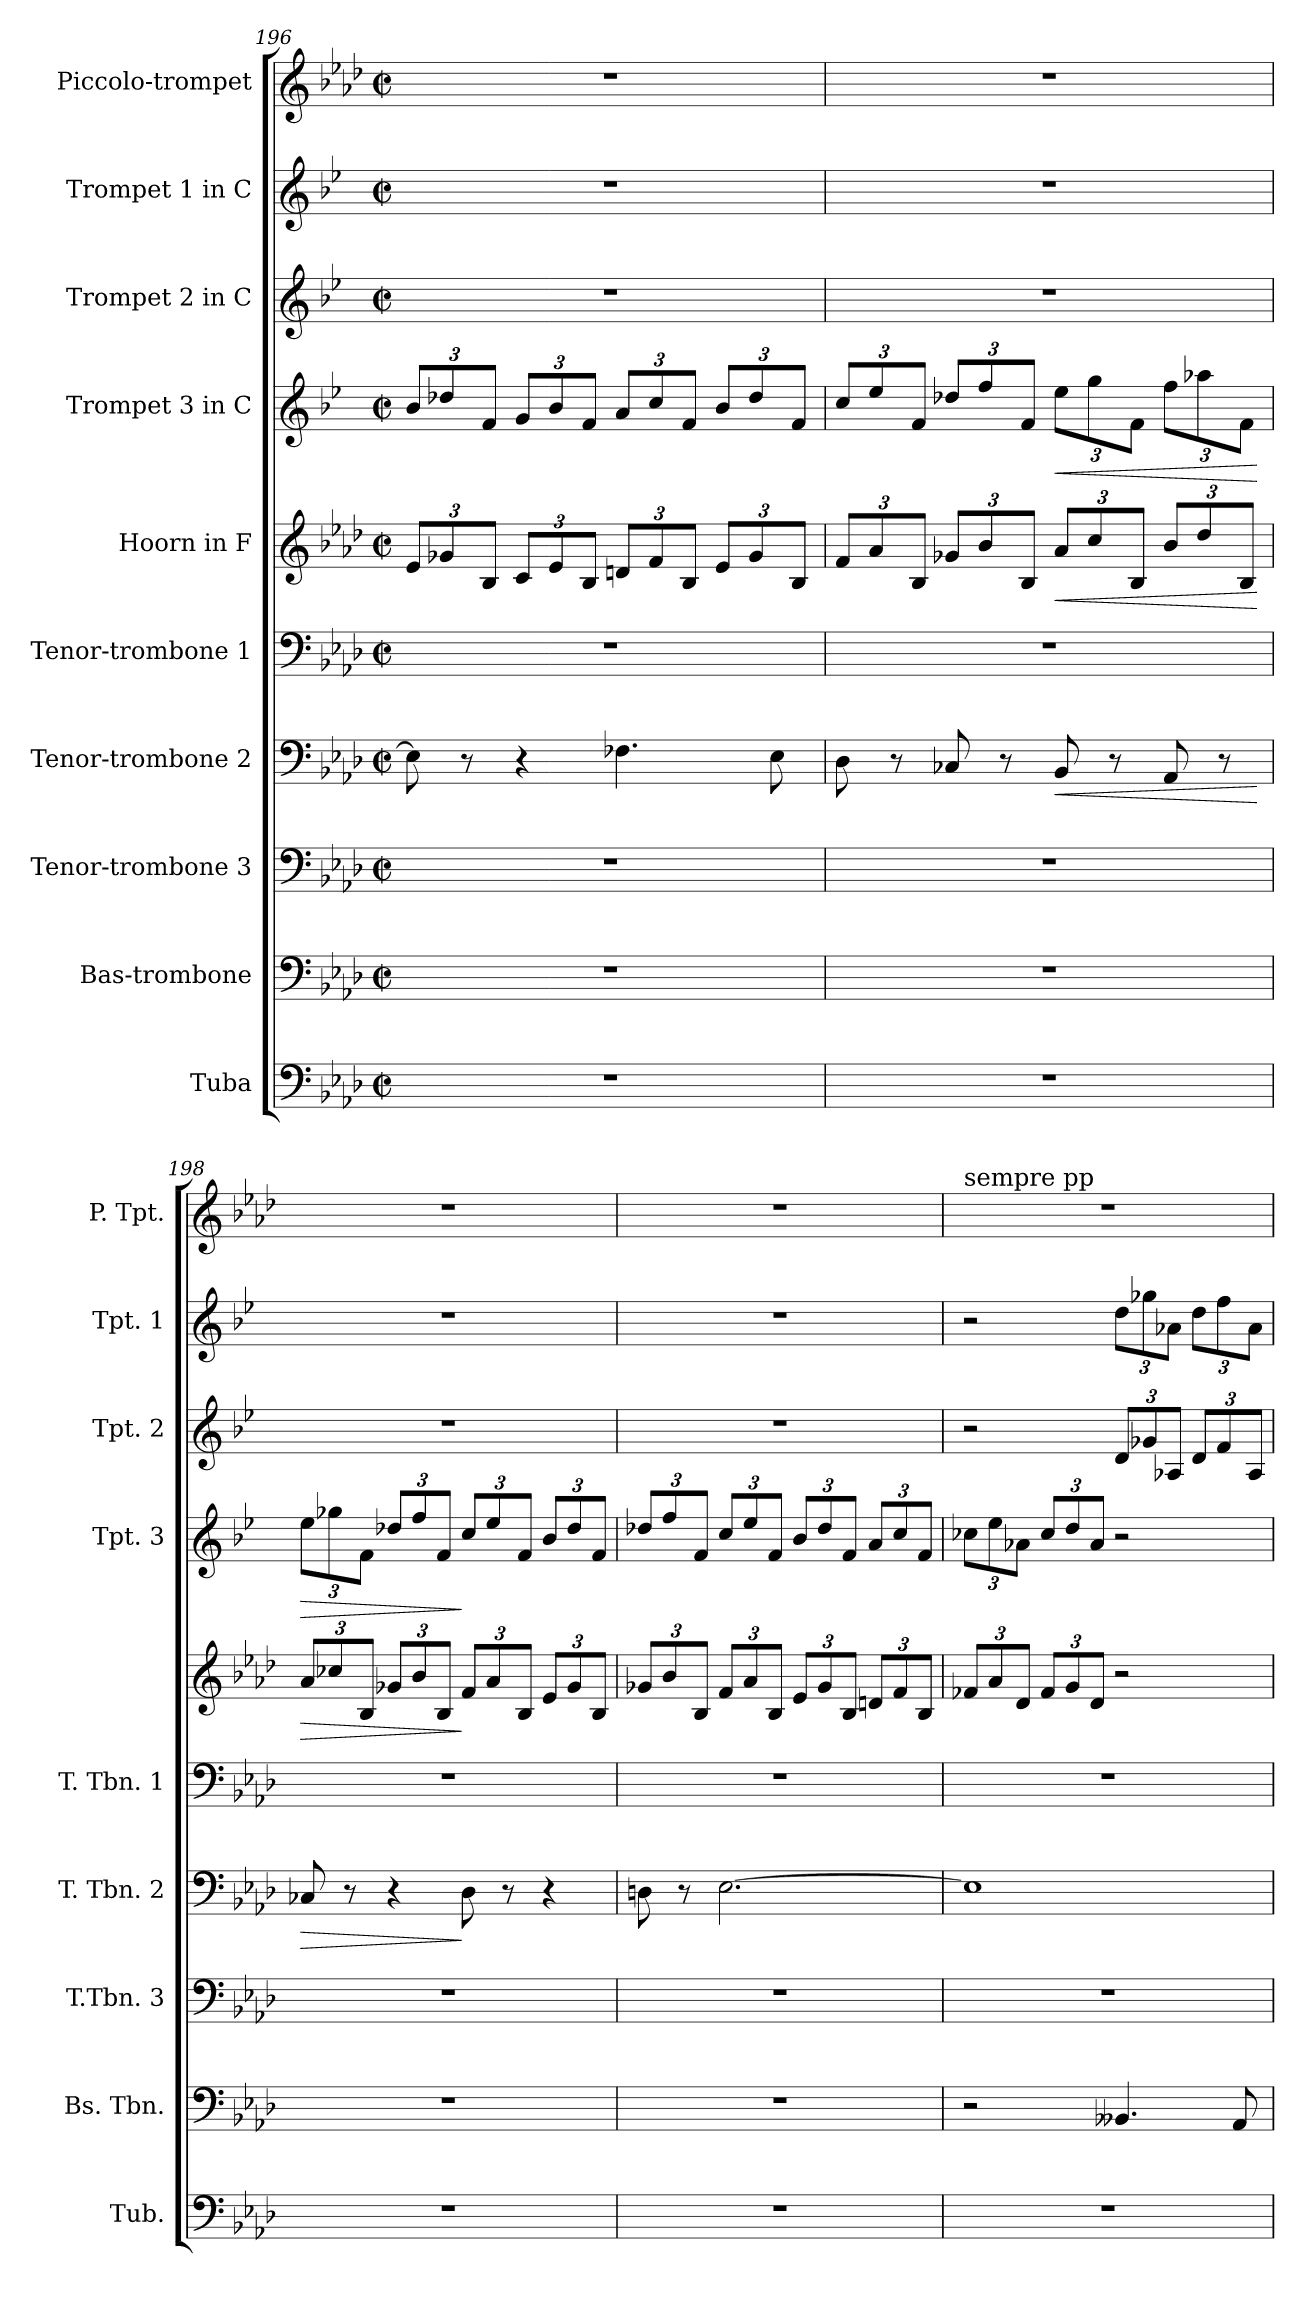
**kern	**kern	**kern	**kern	**dynam	**kern	**kern	**dynam	**kern	**dynam	**kern	**kern	**kern
*part10	*part9	*part8	*part7	*part7	*part6	*part5	*part5	*part4	*part4	*part3	*part2	*part1
*staff10	*staff9	*staff8	*staff7	*staff7	*staff6	*staff5	*staff5	*staff4	*staff4	*staff3	*staff2	*staff1
*I"Tuba	*I"Bas-trombone	*I"Tenor-trombone 3	*I"Tenor-trombone 2	*	*I"Tenor-trombone 1	*I"Hoorn in F	*	*I"Trompet 3 in C	*	*I"Trompet 2 in C	*I"Trompet 1 in C	*I"Piccolo-trompet
*I'Tub.	*I'Bs. Tbn.	*I'T.Tbn. 3	*I'T. Tbn. 2	*	*I'T. Tbn. 1	*	*	*I'Tpt. 3	*	*I'Tpt. 2	*I'Tpt. 1	*I'P. Tpt.
*clefF4	*clefF4	*clefF4	*clefF4	*	*clefF4	*clefG2	*	*clefG2	*	*clefG2	*clefG2	*clefG2
*	*	*	*	*	*	*ITrd4c7	*	*ITrd1c2	*	*ITrd1c2	*ITrd1c2	*ITrd-6c-10
*k[b-e-a-d-]	*k[b-e-a-d-]	*k[b-e-a-d-]	*k[b-e-a-d-]	*	*k[b-e-a-d-]	*k[b-e-a-d-g-]	*	*k[b-e-a-d-]	*	*k[b-e-a-d-]	*k[b-e-a-d-]	*k[b-e-a-d-g-c-]
*M2/2	*M2/2	*M2/2	*M2/2	*	*M2/2	*M2/2	*	*M2/2	*	*M2/2	*M2/2	*M2/2
*met(c|)	*met(c|)	*met(c|)	*met(c|)	*	*met(c|)	*met(c|)	*	*met(c|)	*	*met(c|)	*met(c|)	*met(c|)
*	*	*	*	*	*	*Xbrackettup	*	*Xbrackettup	*	*	*	*
=196	=196	=196	=196	=196	=196	=196	=196	=196	=196	=196	=196	=196
1r	1r	1r	8E-\]	.	1r	12A-/L	.	12a-/L	.	1r	1r	1r
.	.	.	.	.	.	12c-X/	.	12cc-X/	.	.	.	.
.	.	.	8r	.	.	.	.	.	.	.	.	.
.	.	.	.	.	.	12E-/J	.	12e-/J	.	.	.	.
.	.	.	4r	.	.	12F/L	.	12f/L	.	.	.	.
.	.	.	.	.	.	12A-/	.	12a-/	.	.	.	.
.	.	.	.	.	.	12E-/J	.	12e-/J	.	.	.	.
.	.	.	4.F-X\	.	.	12Gn/L	.	12g/L	.	.	.	.
.	.	.	.	.	.	12B-/	.	12b-/	.	.	.	.
.	.	.	.	.	.	12E-/J	.	12e-/J	.	.	.	.
.	.	.	.	.	.	12A-/L	.	12a-/L	.	.	.	.
.	.	.	.	.	.	12c-/	.	12cc-/	.	.	.	.
.	.	.	8E-\	.	.	.	.	.	.	.	.	.
.	.	.	.	.	.	12E-/J	.	12e-/J	.	.	.	.
!!LO:PB:g=z
=197	=197	=197	=197	=197	=197	=197	=197	=197	=197	=197	=197	=197
1r	1r	1r	8D-\	.	1r	12B-/L	.	12b-/L	.	1r	1r	1r
.	.	.	.	.	.	12d-/	.	12dd-/	.	.	.	.
.	.	.	8r	.	.	.	.	.	.	.	.	.
.	.	.	.	.	.	12E-/J	.	12e-/J	.	.	.	.
.	.	.	8C-X/	.	.	12c-X/L	.	12cc-X/L	.	.	.	.
.	.	.	.	.	.	12e-/	.	12ee-/	.	.	.	.
.	.	.	8r	.	.	.	.	.	.	.	.	.
.	.	.	.	.	.	12E-/J	.	12e-/J	.	.	.	.
!	!	!	!	!LO:HP:b	!	!	!LO:HP:b	!	!LO:HP:b	!	!	!
.	.	.	8BB-/	<	.	12d-/L	<	12dd-\L	<	.	.	.
.	.	.	.	.	.	12f/	.	12ff\	.	.	.	.
.	.	.	8r	.	.	.	.	.	.	.	.	.
.	.	.	.	.	.	12E-/J	.	12e-\J	.	.	.	.
.	.	.	8AA-/	.	.	12e-/L	.	12ee-\L	.	.	.	.
.	.	.	.	.	.	12g-/	.	12gg-X\	.	.	.	.
.	.	.	8r	.	.	.	.	.	.	.	.	.
.	.	.	.	.	.	12E-/J	.	12e-\J	.	.	.	.
.	.	.	.	[	.	.	[	.	[	.	.	.
=198	=198	=198	=198	=198	=198	=198	=198	=198	=198	=198	=198	=198
!	!	!	!	!LO:HP:b	!	!	!LO:HP:b	!	!LO:HP:b	!	!	!
1r	1r	1r	8C-X/	>	1r	12d-/L	>	12dd-\L	>	1r	1r	1r
.	.	.	.	.	.	12f-X/	.	12ff-X\	.	.	.	.
.	.	.	8r	.	.	.	.	.	.	.	.	.
.	.	.	.	.	.	12E-/J	.	12e-\J	.	.	.	.
.	.	.	4r	.	.	12c-X/L	.	12cc-X/L	.	.	.	.
.	.	.	.	.	.	12e-/	.	12ee-/	.	.	.	.
.	.	.	.	.	.	12E-/J	.	12e-/J	.	.	.	.
.	.	.	8D-\	]	.	12B-/L	]	12b-/L	]	.	.	.
.	.	.	.	.	.	12d-/	.	12dd-/	.	.	.	.
.	.	.	8r	.	.	.	.	.	.	.	.	.
.	.	.	.	.	.	12E-/J	.	12e-/J	.	.	.	.
.	.	.	4r	.	.	12A-/L	.	12a-/L	.	.	.	.
.	.	.	.	.	.	12c-/	.	12cc-/	.	.	.	.
.	.	.	.	.	.	12E-/J	.	12e-/J	.	.	.	.
=199	=199	=199	=199	=199	=199	=199	=199	=199	=199	=199	=199	=199
1r	1r	1r	8Dn\	.	1r	12c-X/L	.	12cc-X/L	.	1r	1r	1r
.	.	.	.	.	.	12e-/	.	12ee-/	.	.	.	.
.	.	.	8r	.	.	.	.	.	.	.	.	.
.	.	.	.	.	.	12E-/J	.	12e-/J	.	.	.	.
.	.	.	[2.E-\	.	.	12B-/L	.	12b-/L	.	.	.	.
.	.	.	.	.	.	12d-/	.	12dd-/	.	.	.	.
.	.	.	.	.	.	12E-/J	.	12e-/J	.	.	.	.
.	.	.	.	.	.	12A-/L	.	12a-/L	.	.	.	.
.	.	.	.	.	.	12c-/	.	12cc-/	.	.	.	.
.	.	.	.	.	.	12E-/J	.	12e-/J	.	.	.	.
.	.	.	.	.	.	12Gn/L	.	12g/L	.	.	.	.
.	.	.	.	.	.	12B-/	.	12b-/	.	.	.	.
.	.	.	.	.	.	12E-/J	.	12e-/J	.	.	.	.
=200	=200	=200	=200	=200	=200	=200	=200	=200	=200	=200	=200	=200
!	!	!	!	!	!	!	!	!	!	!	!	!LO:TX:t=sempre pp
1r	2r	1r	1E-]	.	1r	12B--X/L	.	12b--X\L	.	2r	2r	1r
.	.	.	.	.	.	12d-/	.	12dd-\	.	.	.	.
.	.	.	.	.	.	12G-/J	.	12g-X\J	.	.	.	.
.	.	.	.	.	.	12B--/L	.	12b--/L	.	.	.	.
.	.	.	.	.	.	12c/	.	12cc/	.	.	.	.
.	.	.	.	.	.	12G-/J	.	12g-/J	.	.	.	.
*	*	*	*	*	*	*	*	*	*	*Xbrackettup	*Xbrackettup	*
.	4.BB--X/	.	.	.	.	2r	.	2r	.	12c/L	12cc\L	.
.	.	.	.	.	.	.	.	.	.	12f-X/	12ff-X\	.
.	.	.	.	.	.	.	.	.	.	12G-X/J	12g-X\J	.
.	.	.	.	.	.	.	.	.	.	12c/L	12cc\L	.
.	.	.	.	.	.	.	.	.	.	12e-/	12ee-\	.
.	8AA-/	.	.	.	.	.	.	.	.	.	.	.
.	.	.	.	.	.	.	.	.	.	12G-/J	12g-\J	.
=	=	=	=	=	=	=	=	=	=	=	=	=
*-	*-	*-	*-	*-	*-	*-	*-	*-	*-	*-	*-	*-
